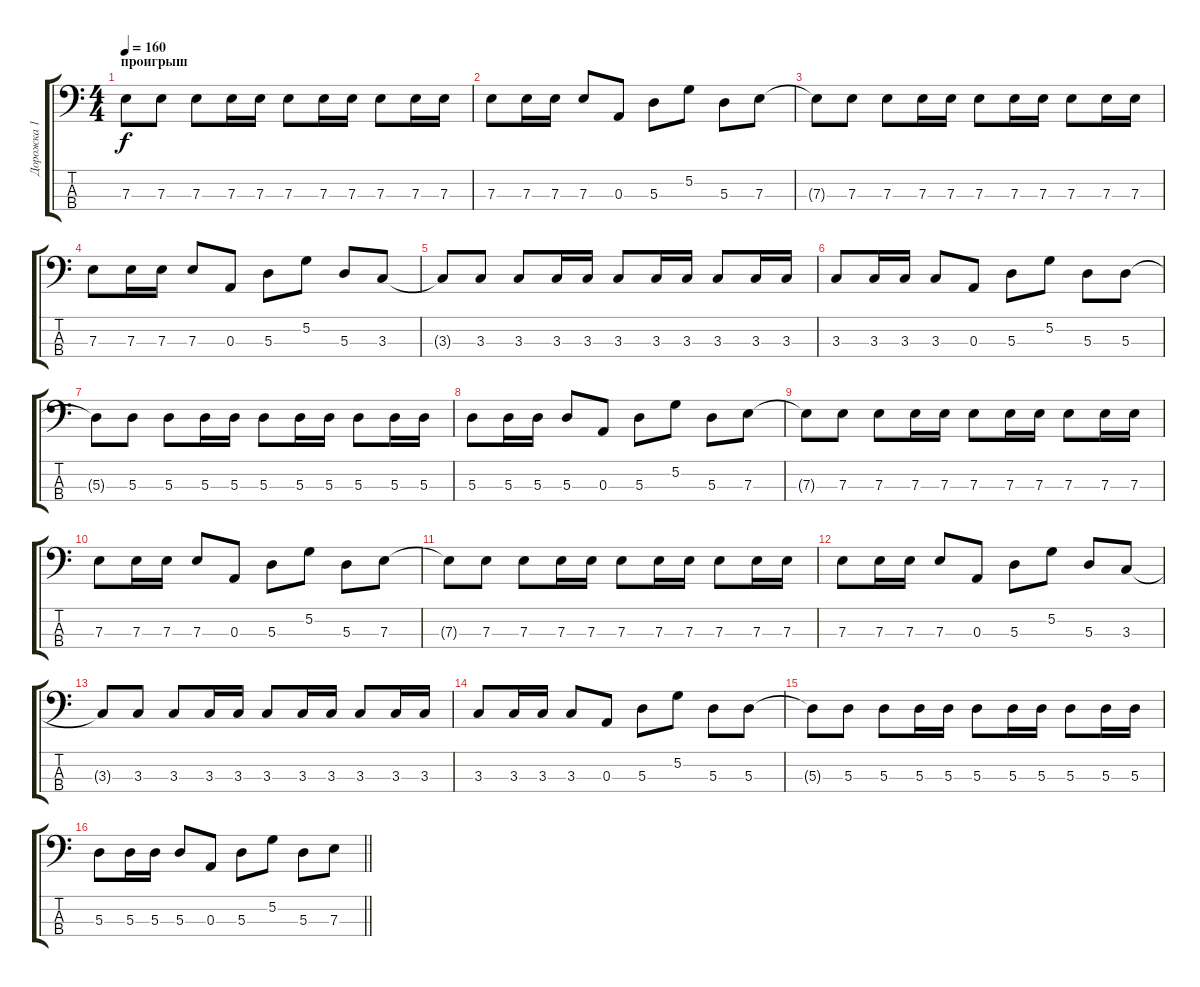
\track ("Дорожка 1" "Дорожка 1") {instrument electricbassfinger}
\staff {score tabs}
\tuning (G2 D2 A1 E1) {hide}
\ts (4 4)
\section ("" "проигрыш")
\tempo 160
\clef f4
\ks c
7.3{t}.8{dy f} 7.3.8 7.3.8 7.3.16 7.3.16 7.3.8 7.3.16 7.3.16 7.3.8 7.3.16 7.3.16 |
7.3.8 7.3.16 7.3.16 7.3.8 0.3.8 5.3.8 5.2.8 5.3.8 7.3.8 |
7.3{t}.8 7.3.8 7.3.8 7.3.16 7.3.16 7.3.8 7.3.16 7.3.16 7.3.8 7.3.16 7.3.16 |
7.3.8 7.3.16 7.3.16 7.3.8 0.3.8 5.3.8 5.2.8 5.3.8 3.3.8 |
3.3{t}.8 3.3.8 3.3.8 3.3.16 3.3.16 3.3.8 3.3.16 3.3.16 3.3.8 3.3.16 3.3.16 |
3.3.8 3.3.16 3.3.16 3.3.8 0.3.8 5.3.8 5.2.8 5.3.8 5.3.8 |
5.3{t}.8 5.3.8 5.3.8 5.3.16 5.3.16 5.3.8 5.3.16 5.3.16 5.3.8 5.3.16 5.3.16 |
5.3.8 5.3.16 5.3.16 5.3.8 0.3.8 5.3.8 5.2.8 5.3.8 7.3.8 |
7.3{t}.8 7.3.8 7.3.8 7.3.16 7.3.16 7.3.8 7.3.16 7.3.16 7.3.8 7.3.16 7.3.16 |
7.3.8 7.3.16 7.3.16 7.3.8 0.3.8 5.3.8 5.2.8 5.3.8 7.3.8 |
7.3{t}.8 7.3.8 7.3.8 7.3.16 7.3.16 7.3.8 7.3.16 7.3.16 7.3.8 7.3.16 7.3.16 |
7.3.8 7.3.16 7.3.16 7.3.8 0.3.8 5.3.8 5.2.8 5.3.8 3.3.8 |
3.3{t}.8 3.3.8 3.3.8 3.3.16 3.3.16 3.3.8 3.3.16 3.3.16 3.3.8 3.3.16 3.3.16 |
3.3.8 3.3.16 3.3.16 3.3.8 0.3.8 5.3.8 5.2.8 5.3.8 5.3.8 |
5.3{t}.8 5.3.8 5.3.8 5.3.16 5.3.16 5.3.8 5.3.16 5.3.16 5.3.8 5.3.16 5.3.16 |
\barLineRight lightlight
5.3.8 5.3.16 5.3.16 5.3.8 0.3.8 5.3.8 5.2.8 5.3.8 7.3.8
